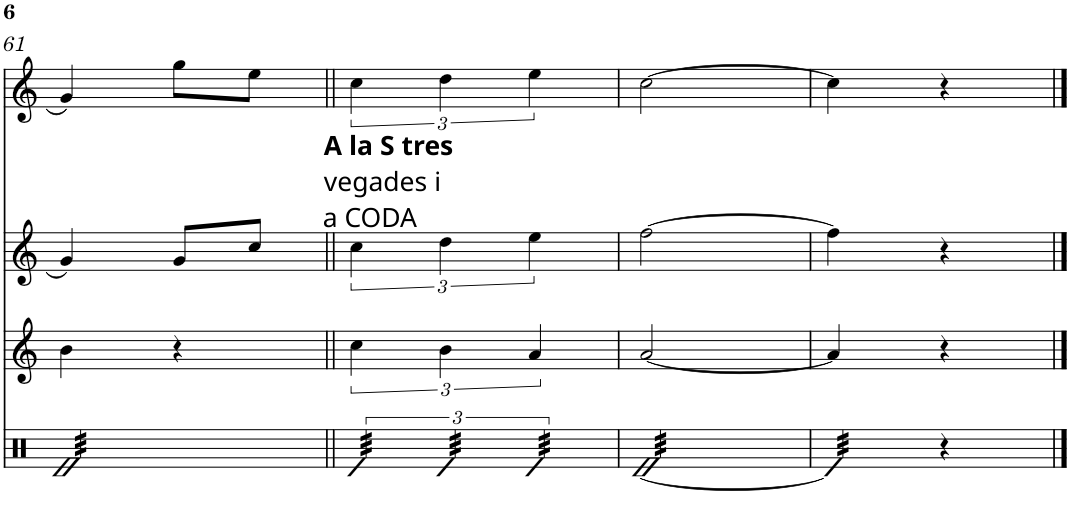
**kern	**kern	**kern	**kern
*part4	*part3	*part2	*part1
*staff4	*staff3	*staff2	*staff1
*I"Timbal	*I"Gralla 3	*I"Gralla 2	*I"Gralla 1
!!LO:PB:g=z
*clefX	*clefG2	*clefG2	*clefG2
*	*Trd8c14	*Trd1c2	*
*k[]	*k[]	*k[]	*k[]
*M2/4	*M2/4	*M2/4	*M2/4
=61	=61	=61	=61
*tremolo	*	*	*
32e/LLL	4b\	4g/	4g/
32e/	.	.	.
32e/	.	.	.
32e/	.	.	.
32e/	.	.	.
32e/	.	.	.
32e/	.	.	.
32e/	.	.	.
32e/	4r	8g/L	8gg\L
32e/	.	.	.
32e/	.	.	.
32e/	.	.	.
32e/	.	8cc/J	8ee\J
32e/	.	.	.
32e/	.	.	.
32e/JJJ	.	.	.
!	!	!LO:TX:a:B:t=A la S tres	!
!	!	!LO:TX:a:t=vegades i	!
!	!	!LO:TX:a:t=a CODA	!
=62||	=62||	=62||	=62||
48e/LLL	6cc\	6cc\	6cc\
48e/	.	.	.
48e/	.	.	.
48e/	.	.	.
48e/	.	.	.
48e/	.	.	.
48e/	.	.	.
48e/JJJ	.	.	.
48e/LLL	6b\	6dd\	6dd\
48e/	.	.	.
48e/	.	.	.
48e/	.	.	.
48e/	.	.	.
48e/	.	.	.
48e/	.	.	.
48e/JJJ	.	.	.
48e/LLL	6a/	6ee\	6ee\
48e/	.	.	.
48e/	.	.	.
48e/	.	.	.
48e/	.	.	.
48e/	.	.	.
48e/	.	.	.
48e/JJJ	.	.	.
=63	=63	=63	=63
[32e/LLL	[2a/	[2ff\	[2cc\
32e/	.	.	.
32e/	.	.	.
32e/	.	.	.
32e/	.	.	.
32e/	.	.	.
32e/	.	.	.
32e/	.	.	.
32e/	.	.	.
32e/	.	.	.
32e/	.	.	.
32e/	.	.	.
32e/	.	.	.
32e/	.	.	.
32e/	.	.	.
32e/JJJ	.	.	.
=64	=64	=64	=64
32e/]LLL	4a/]	4ff\]	4cc\]
32e/	.	.	.
32e/	.	.	.
32e/	.	.	.
32e/	.	.	.
32e/	.	.	.
32e/	.	.	.
32e/JJJ	.	.	.
*Xtremolo	*	*	*
4r	4r	4r	4r
==	==	==	==
*-	*-	*-	*-
